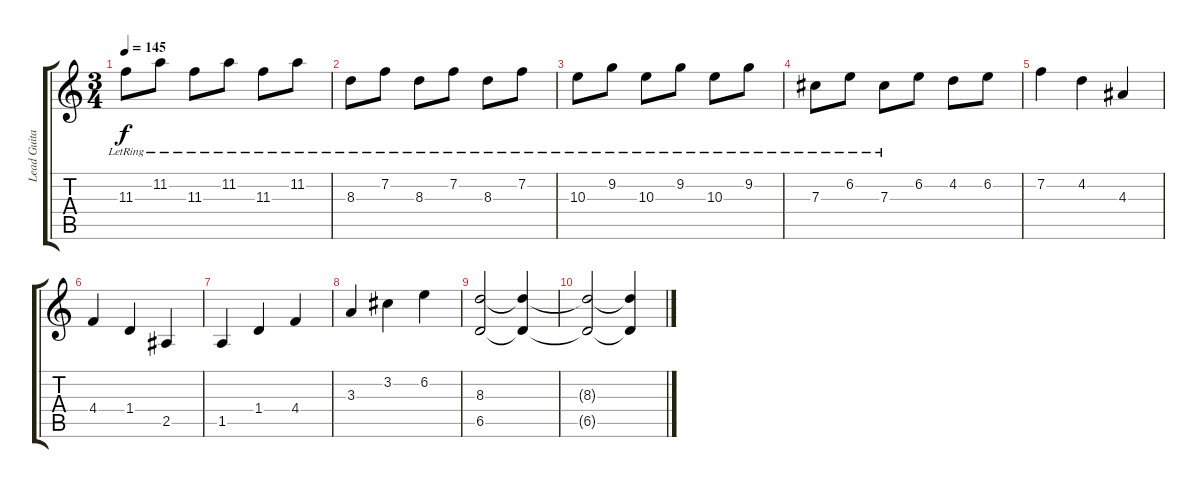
\track ("Lead Guitar" "Lead Guita") {instrument electricguitarclean}
\staff {score tabs}
\tuning (Eb4 Bb3 Gb3 Db3 Ab2 Db2) {hide}
\ts (3 4)
\tempo 145
\clef g2
\ks c
11.3{lr}.8{dy f} 11.2{lr}.8 11.3{lr}.8 11.2{lr}.8 11.3{lr}.8 11.2{lr}.8 |
8.3{lr}.8 7.2{lr}.8 8.3{lr}.8 7.2{lr}.8 8.3{lr}.8 7.2{lr}.8 |
10.3{lr}.8 9.2{lr}.8 10.3{lr}.8 9.2{lr}.8 10.3{lr}.8 9.2{lr}.8 |
7.3{lr}.8 6.2{lr}.8 7.3{lr}.8 6.2.8 4.2.8 6.2.8 |
7.2.4 4.2.4 4.3.4 |
4.4.4 1.4.4 2.5.4 |
1.5.4 1.4.4 4.4.4 |
3.3.4 3.2.4 6.2.4 |
(8.3 6.5).2 (8.3{t} 6.5{t}).4 |
(8.3{t} 6.5{t}).2 (8.3{t} 6.5{t}).4
